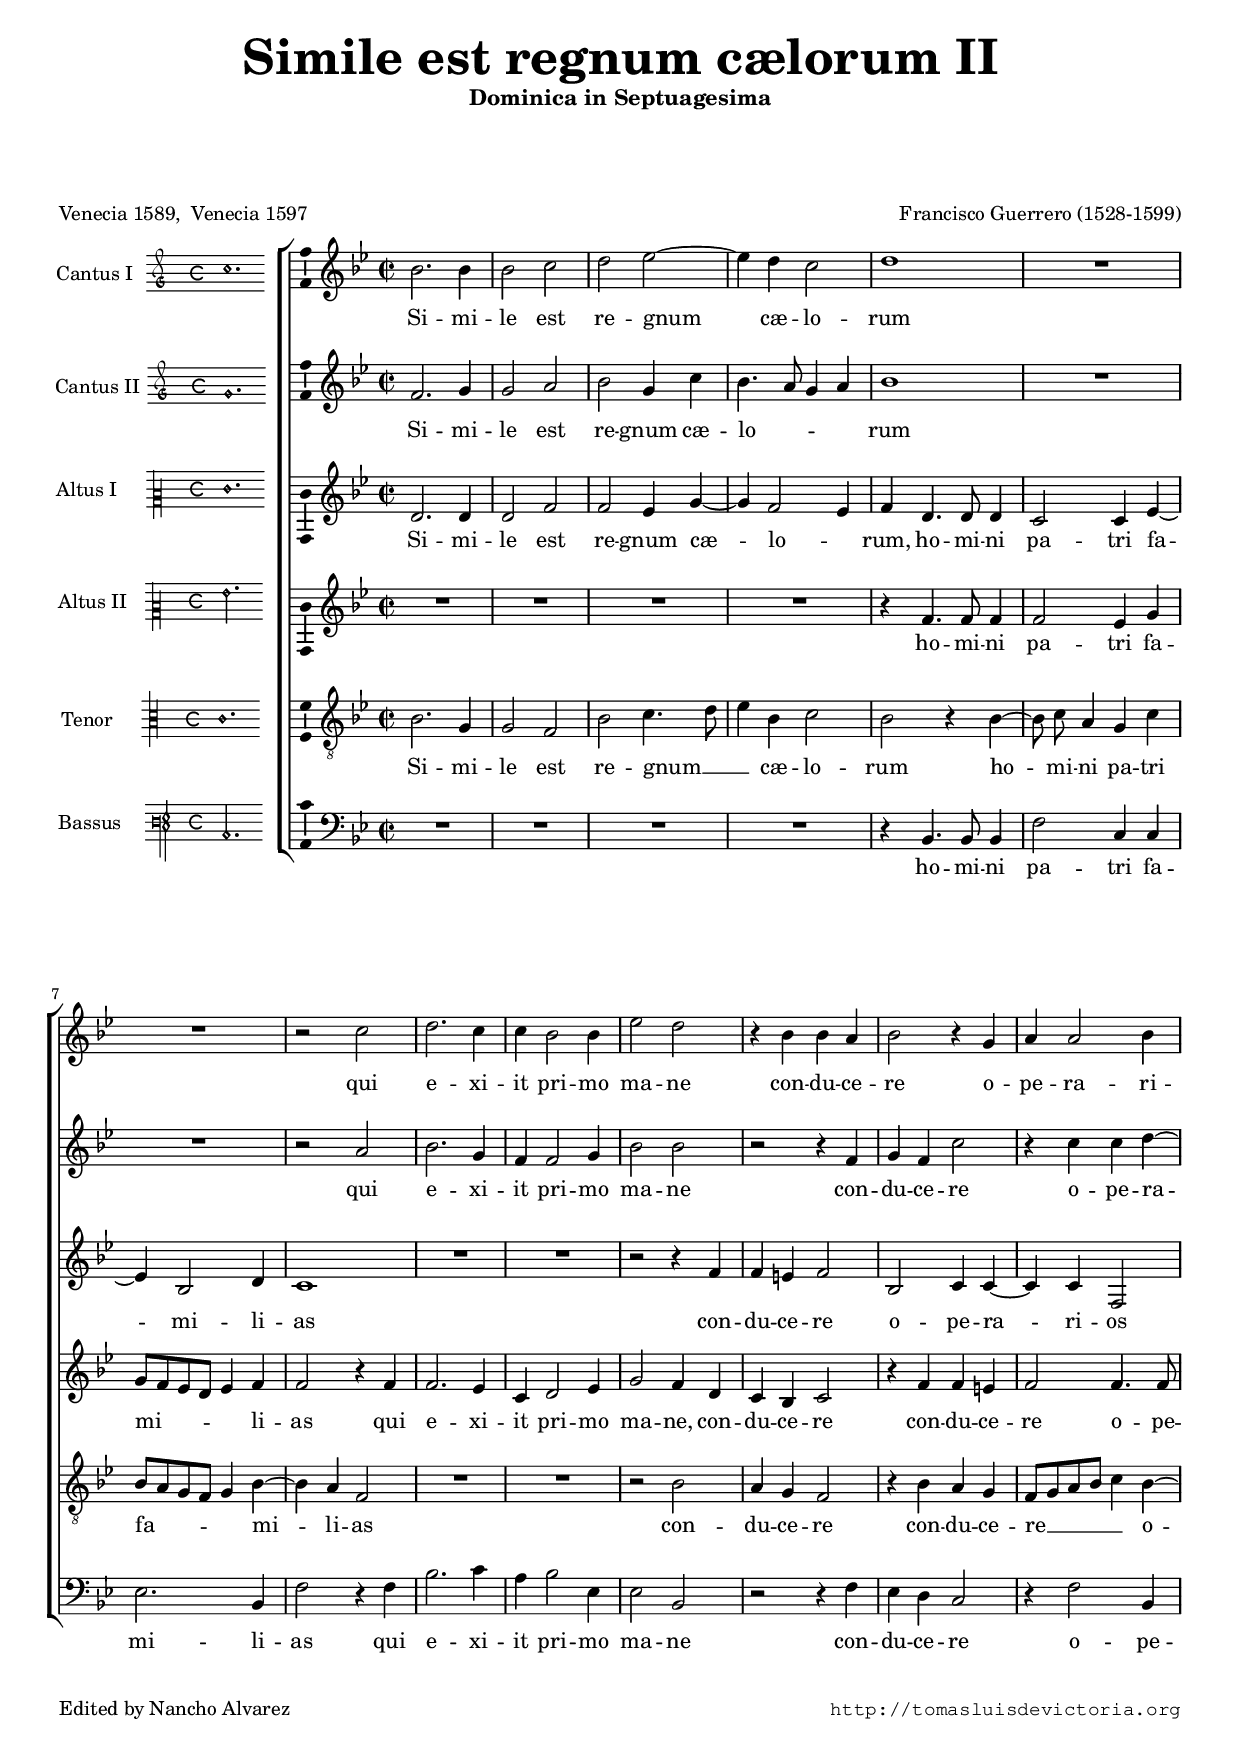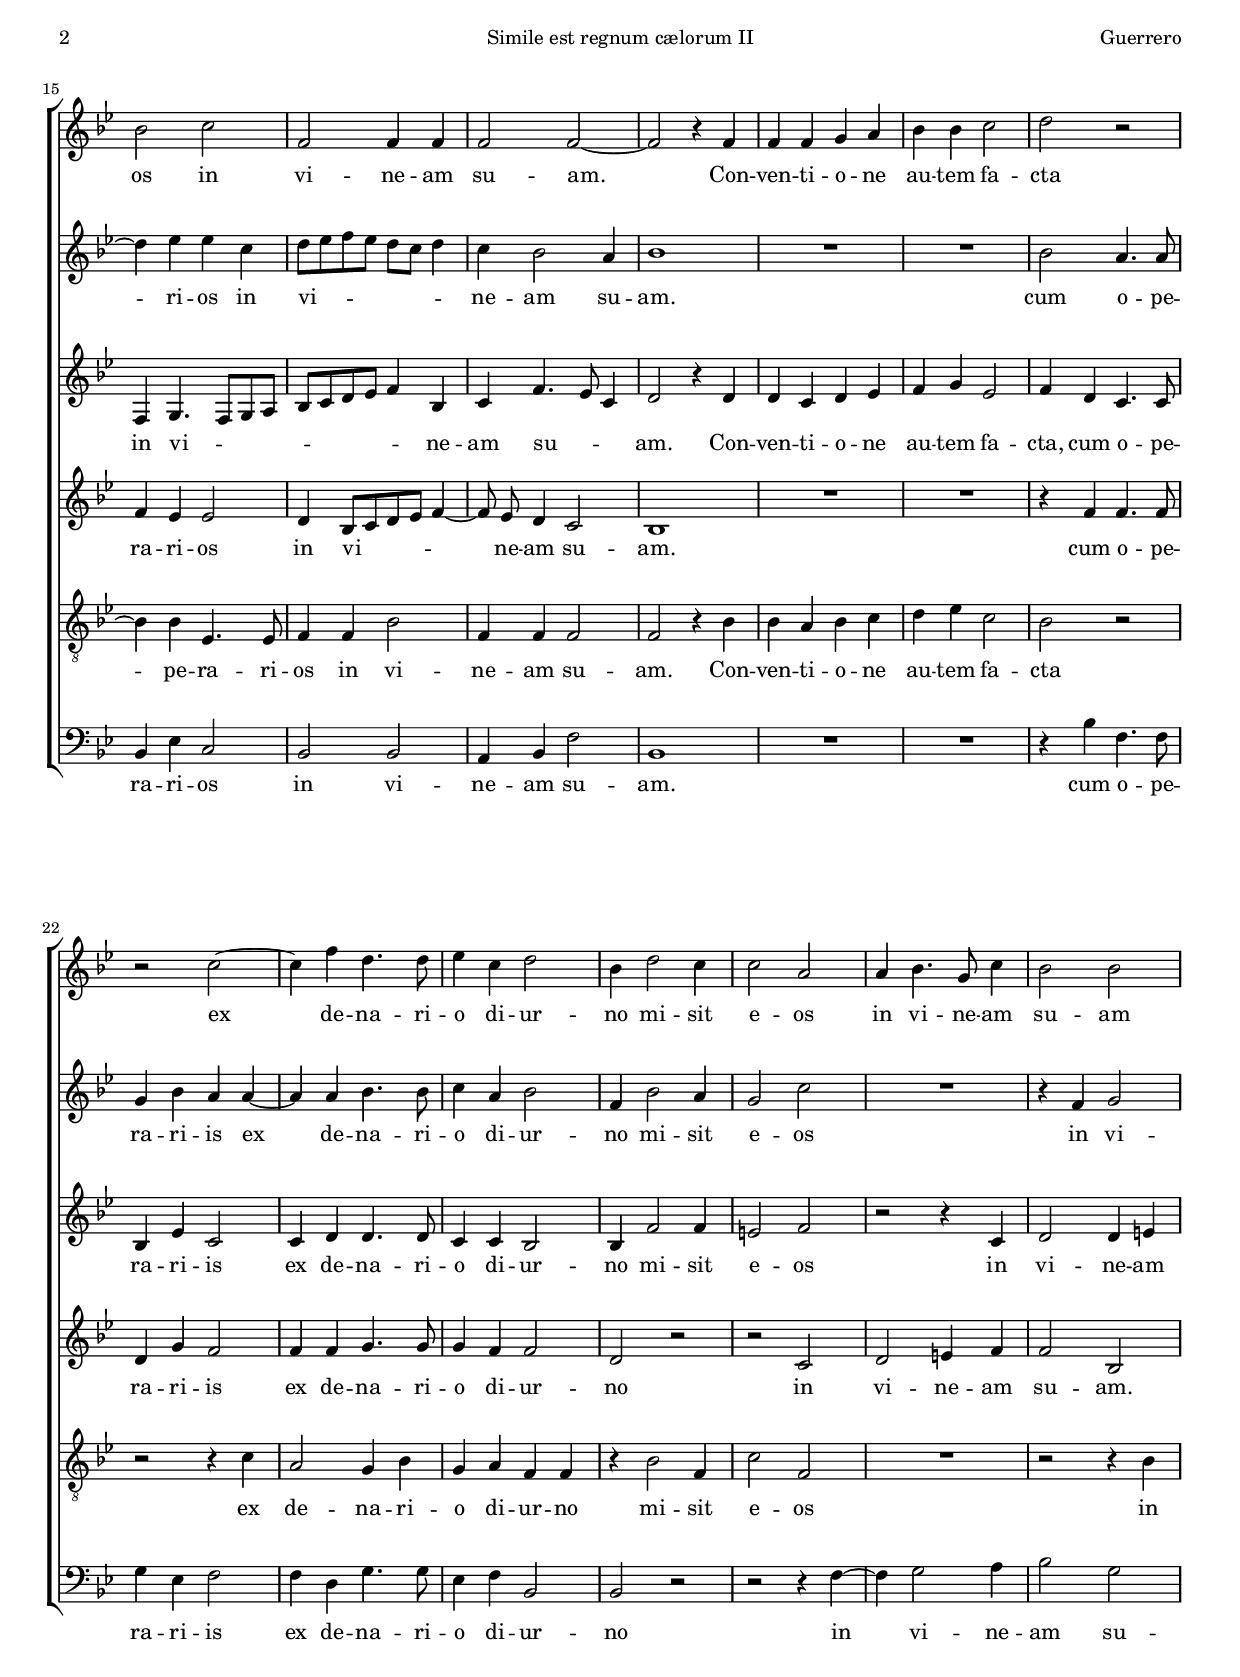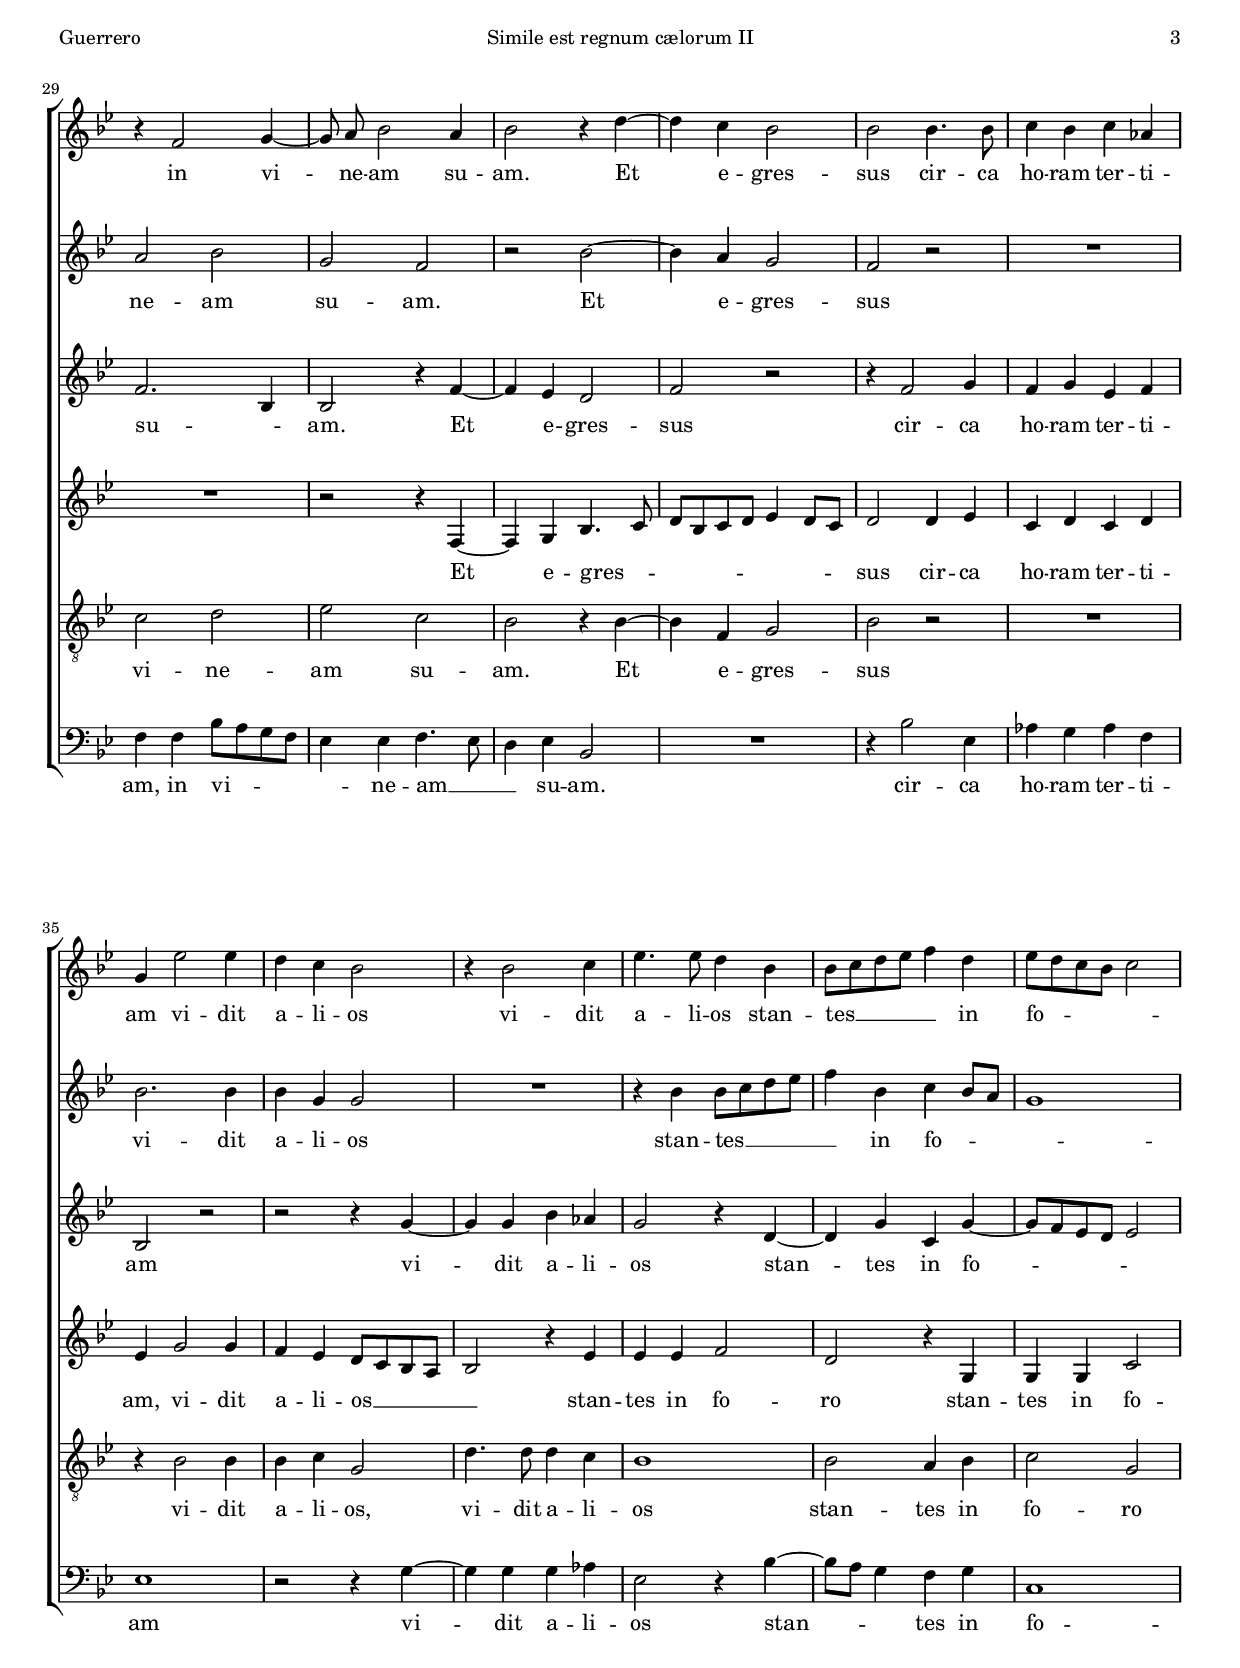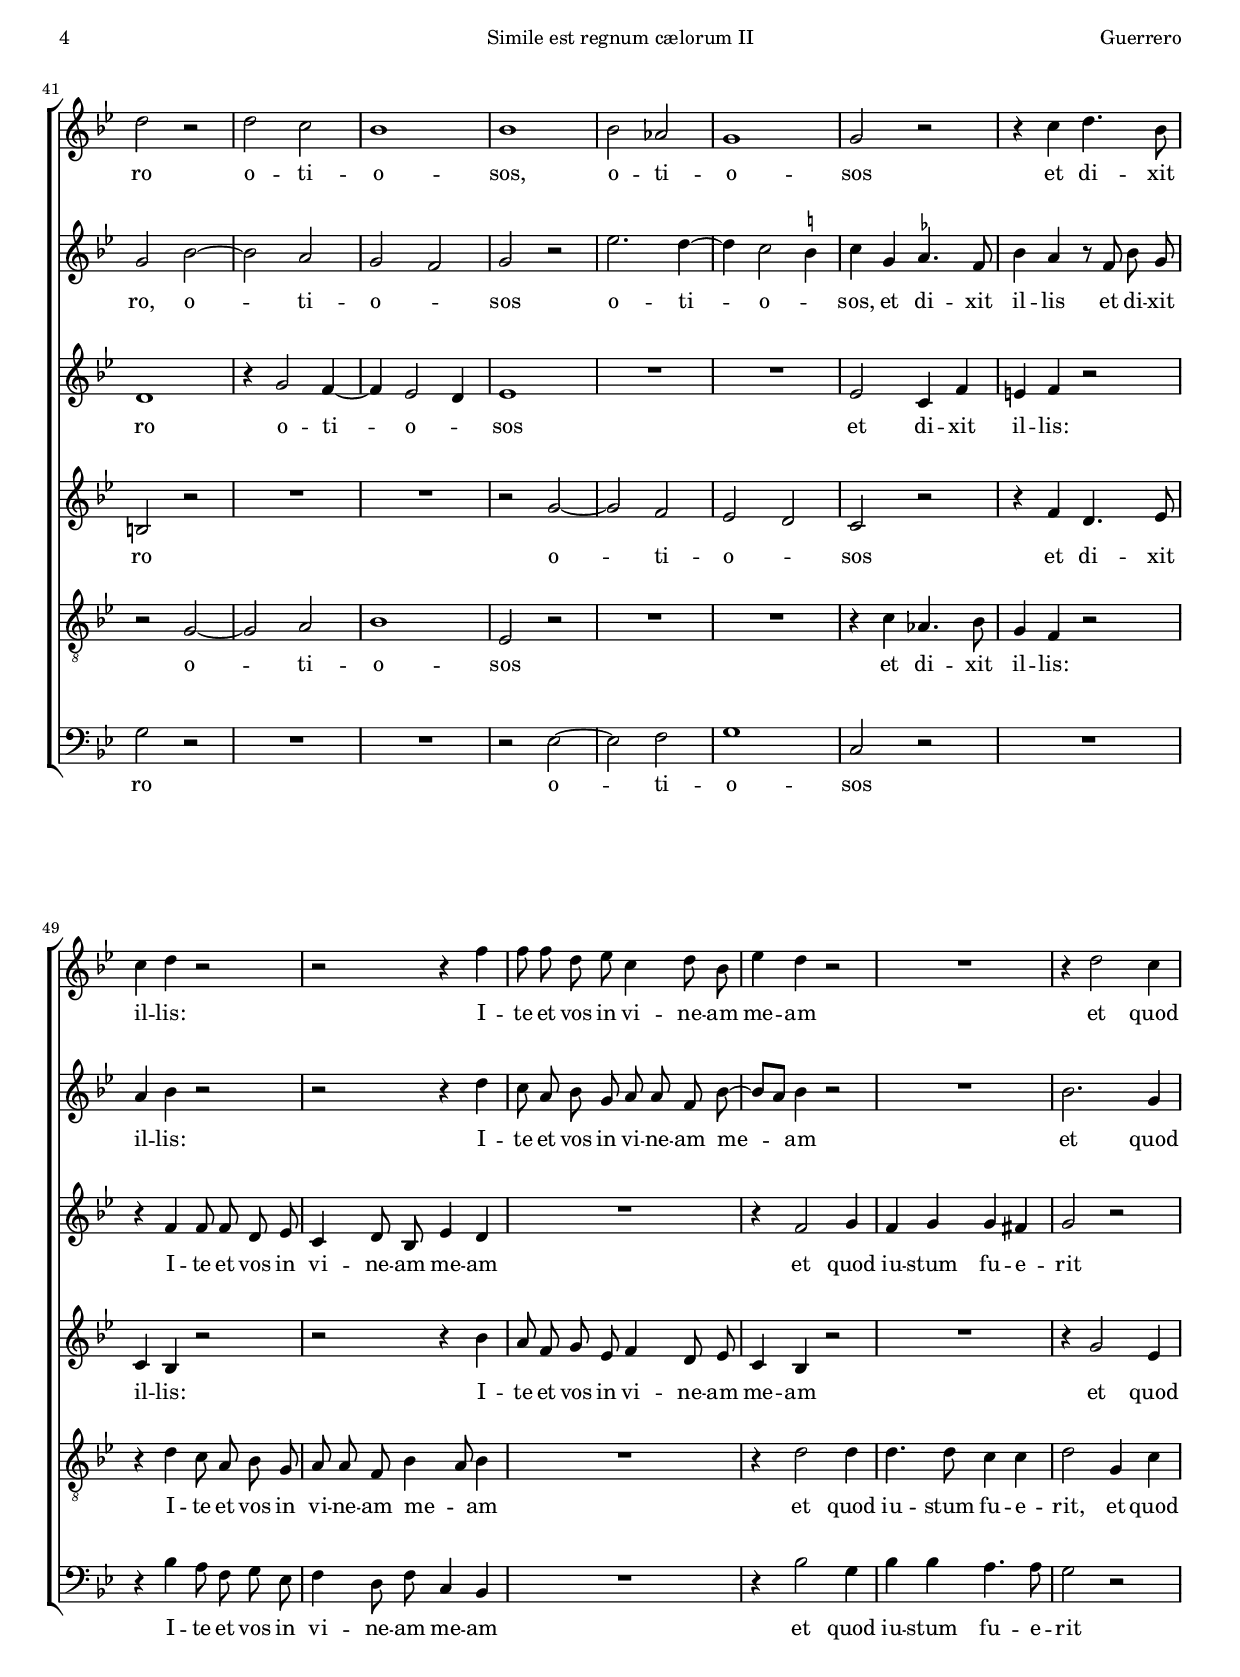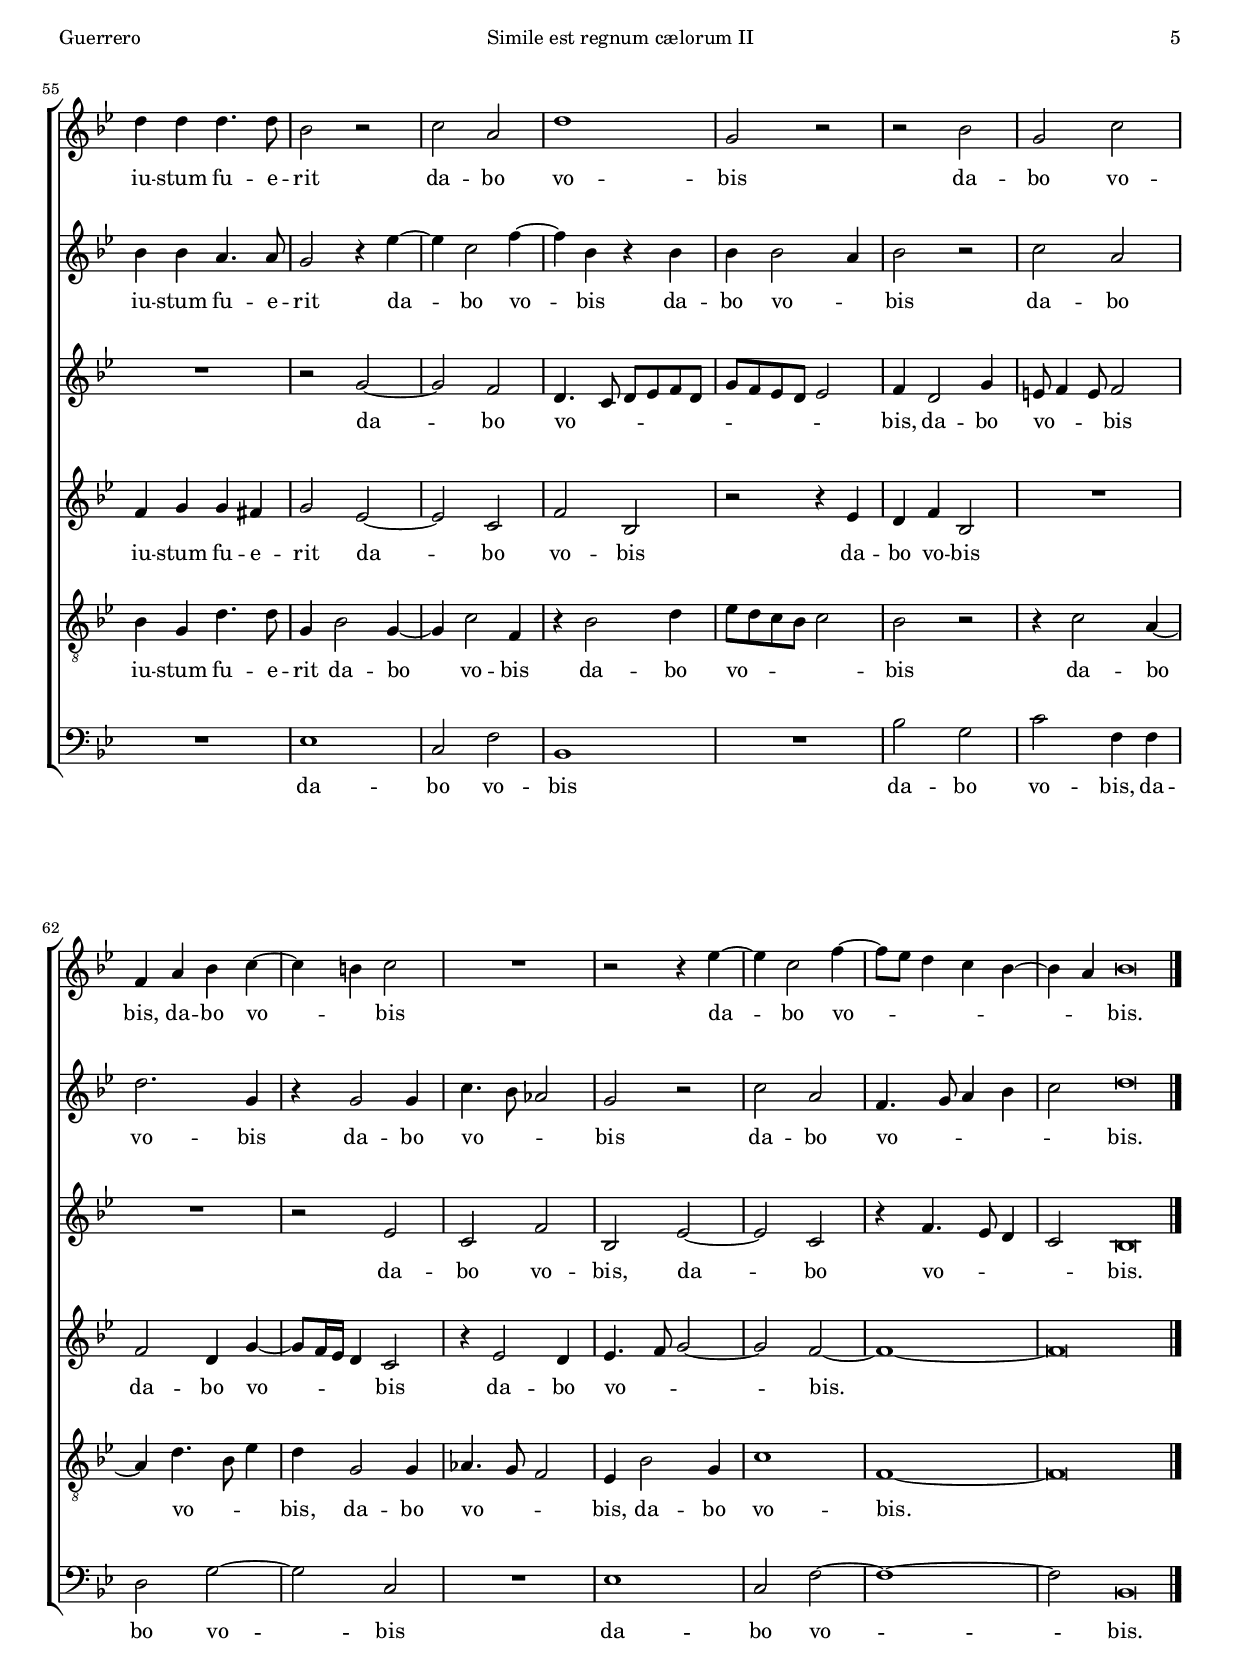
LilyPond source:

\version "2.18.0"

#(set-default-paper-size "a4")
#(set-global-staff-size 17.0)
#(ly:set-option 'point-and-click #f)
%mobile -s12.5 -i2.8

italicas=\override LyricText.font-shape = #'italic
rectas=\override LyricText.font-shape = #'upright
ss=\once \set suggestAccidentals = ##t
incipitwidth = 20

htitle="Simile est regnum cælorum II"
hcomposer="Guerrero"

\header {
	title=\markup{\fontsize #4 "Simile est regnum cælorum II"}
	subtitle="Dominica in Septuagesima"
	subsubtitle=\markup{\null \vspace #3 }
	composer="Francisco Guerrero (1528-1599)"
        pdfauthor=\composer
	%opus="(-)"
	poet=\markup{"Venecia 1589,  Venecia 1597"}
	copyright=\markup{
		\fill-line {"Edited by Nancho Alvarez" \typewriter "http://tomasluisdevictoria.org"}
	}
%	tagline=""
}

global={\key c \major \time 2/2 \skip 1*68 \bar "|." }

cantus=\relative c''{
	c2. c4
	c2 d
	e f ~
	f4 e d2
	e1
	R1*2
	r2 d
	e2. d4
	d c2 c4
	f2 e
	r4 c c b
	c2 r4 a
	b b2 c4
	c2 d
	g,2 g4 g
	g2 g ~
	g r4 g
	g g a b
	c c d2
	e r
	r d ~
	d4 g e4. e8
	f4 d e2
	c4 e2 d4
	d2 b
	b4 c4. a8 d4
	c2 c
	r4 g2 a4 ~
	a8 \noBeam b c2 b4
	c2 r4 e ~
	e d c2
	c2 c4. c8
	d4 c d bes
	a4 f'2 f4
	e d c2
	r4 c2 d4
	f4. f8 e4 c
	c8 d e f g4 e
	f8 e d c d2
	e r
	e2 d
	c1
	c
	c2 bes
	a1
	a2 r
	r4 d e4. c8
	d4 e r2
	r2 r4 g
	\set autoBeaming = ##f
	g8 g e f d4 e8 c
	\set autoBeaming = ##t
	f4 e r2
	R1
	r4 e2 d4
	e e e4. e8
	c2 r2
	d2 b
	e1
	a,2 r
	r c
	a d
	g,4 b c d ~
	d4 cis d2
	R1
	r2 r4 f ~
	f4 d2 g4 ~
	g8 f e4 d c ~
	c b c\breve*1/4
}

cantusdos=\relative c''{
	g2. a4
	a2 b
	c2 a4 d
	c4. b8 a4 b
	c1
	R1*2
	r2 b
	c2. a4
	g g2 a4
	c2 c
	r2 r4 g
	a g d'2
	r4 d d e ~
	e f f d
	e8 f g f e d e4
	d c2 b4
	c1
	R1*2
	c2 b4. b8
	a4 c b b ~
	b b c4. c8
	d4 b c2
	g4 c2 b4
	a2 d
	R1
	r4 g, a2
	b c
	a g
	r2 c ~
	c4 b a2
	g r
	R1
	c2. c4 
	c a a2
	R1
	r4 c c8 d e f
	g4 c, d c8 b
	a1
	a2 c ~
	c b
	a g
	a r
	f'2. e4 ~
	e d2 \ss cis4
	d a \ss bes4. g8
	\set autoBeaming = ##f
	c4 b r8 g c a
	b4 c r2
	r2 r4 e
	d8 b c a b b g c ~
	\set autoBeaming = ##t
	c8 b c4 r2
	R1
	c2. a4
	c c b4. b8
	a2 r4 f' ~
	f4 d2 g4 ~
	g c, r4 c
	c c2 b4
	c2 r
	d2 b
	e2. a,4
	r4 a2 a4
	d4. c8 bes2
	a r
	d2 b
	g4. a8 b4 c
	d2 e\breve*1/4
}

altus=\relative c'{
	e2. e4
	e2 g
	g2 f4 a ~
	a g2 f4
	g4 e4. e8 e4
	d2 d4 f ~
	f c2 e4
	d1
	R1*2
	r2 r4 g
	g4 fis g2
	c,2 d4 d ~
	d d g,2
	g4 a4. g8 a b
	c d e f g4 c,
	d g4. f8 d4
	e2 r4 e
	e d e f
	g a f2
	g4 e d4. d8
	c4 f d2
	d4 e e4. e8
	d4 d c2
	c4 g'2 g4
	fis2 g
	r2 r4 d
	e2 e4 fis
	g2. c,4
	c2 r4 g' ~
	g4 f e2
	g2 r
	r4 g2 a4
	g a f g
	c,2 r
	r r4 a' ~
	a4 a c bes
	a2 r4 e ~
	e a d, a' ~
	a8 g f e f2
	e1
	r4 a2 g4 ~
	g f2 e4
	f1
	R1*2
	f2 d4 g
	fis g r2
	\set autoBeaming = ##f
	r4 g g8 g e f
	d4 e8 c f4 e
	R1
	\set autoBeaming = ##t
	r4 g2 a4
	g a a gis
	a2 r
	R1
	r2 a ~
	a g
	e4. d8 e f g e
	a g f e f2
	g4 e2 a4
	fis8 g4 fis8 g2
	R1
	r2 f
	d g
	c, f ~
	f d
	r4 g4. f8 e4
	d2 c\breve*1/4
}

altusdos=\relative c''{
	R1*4
	r4 g4. g8 g4
	g2 f4 a
	a8 g f e f4 g
	g2 r4 g
	g2. f4
	d e2 f4
	a2 g4 e
	d4 c d2
	r4 g g fis
	g2 g4. g8
	g4 f f2
	e4 c8[ d e f] g4 ~
	g8 \noBeam f e4 d2
	c1
	R1*2
	r4 g' g4. g8
	e4 a g2
	g4 g a4. a8
	a4 g g2
	e r
	r d
	e fis4 g
	g2 c,
	R1
	r2 r4 g ~
	g a c4. d8
	e c d e f4 e8 d
	e2 e4 f
	d e d e
	f a2 a4
	g f e8 d c b
	c2 r4 f
	f f g2
	e r4 a,
	a a d2
	cis r
	R1*2
	r2 a' ~
	a g 
	f e
	d r
	r4 g e4. f8
	d4 c r2
	r2 r4 c'
	\set autoBeaming = ##f
	b8 g a f g4 e8 f
	\set autoBeaming = ##t
	d4 c r2
	R1
	r4 a'2 f4
	g4 a a gis
	a2 f ~
	f d
	g c,
	r2 r4 f
	e g c,2
	R1
	g'2 e4 a ~
	a8 g16 f e4 d2
	r4 f2 e4
	f4. g8 a2 ~
	a g ~
	g1 ~
	g\breve*1/2
}

tenor=\relative c'{
	c2. a4
	a2 g
	c2 d4. e8
	f4 c d2
	c r4 c ~
	c8 \noBeam d b4 a d
	c8 b a g a4 c ~
	c b g2
	R1*2
	r2 c
	b4 a g2
	r4 c b a
	g8 a b c d4 c ~
	c c f,4. f8
	g4 g c2
	g4 g g2
	g2 r4 c
	c b c d
	e f d2
	c r
	r r4 d
	b2 a4 c
	a b g g
	r4 c2 g4
	d'2 g,
	R1
	r2 r4 c
	d2 e
	f d
	c r4 c ~
	c g a2
	c r
	R1
	r4 c2 c4
	c d a2
	e'4. e8 e4 d
	c1
	c2 b4 c
	d2 a
	r a ~
	a b 
	c1
	f,2 r
	R1*2
	r4 d' bes4. c8
	a4 g r2
	\set autoBeaming = ##f
	r4 e' d8 b c a
	b b g c4 b8 c4
	R1
	\set autoBeaming = ##t
	r4 e2 e4
	e4. e8 d4 d
	e2 a,4 d
	c a e'4. e8
	a,4 c2 a4 ~
	a d2 g,4
	r4 c2 e4
	f8 e d c d2
	c r
	r4 d2 b4 ~
	b e4. c8 f4
	e4 a,2 a4
	bes4. a8 g2
	f4 c'2 a4
	d1
	g,1 ~
	g\breve*1/2
}

bassus=\relative c{
	R1*4
	r4 c4. c8 c4
	g'2 d4 d
	f2. c4
	g'2 r4 g
	c2. d4
	b4 c2 f,4
	f2 c
	r2 r4 g'
	f e d2
	r4 g2 c,4
	c f d2
	c c
	b4 c g'2
	c,1
	R1*2
	r4 c' g4. g8 
	a4 f g2
	g4 e a4. a8
	f4 g c,2
	c r
	r r4 g' ~
	g a2 b4
	c2 a
	g4 g c8 b a g
	f4 f g4. f8
	e4 f c2
	R1
	r4 c'2 f,4
	bes a bes g
	f1
	r2 r4 a ~
	a4 a a bes
	f2 r4 c' ~
	c8 b a4 g a
	d,1
	a'2 r
	R1*2
	r2 f ~
	f g
	a1
	d,2 r
	R1
	\set autoBeaming = ##f
	r4 c' b8 g a f
	g4 e8 g d4 c
	\set autoBeaming = ##f
	R1
	r4 c'2 a4
	c c b4. b8
	a2 r
	R1
	f1
	d2 g
	c,1
	R1
	c'2 a
	d g,4 g
	e2 a ~
	a d,
	R1
	f1
	d2 g ~
	g1 ~
	g2 c,\breve*1/4
}

textocantus=\lyricmode{
Si -- mi -- le est re -- gnum cæ -- lo -- rum
qui e -- xi -- it pri -- mo ma -- ne
con -- du -- ce -- re o -- pe -- ra -- ri -- os
in vi -- ne -- am su -- am.
Con -- ven -- ti -- o -- ne au -- tem fa -- cta
ex de -- na -- ri -- o di -- ur -- no mi -- sit e -- os
in vi -- ne -- am su -- am
in vi -- ne -- am su -- am.
Et e -- gres -- sus cir -- ca ho -- ram ter -- ti -- am
vi -- dit a -- li -- os
vi -- dit a -- li -- os stan -- tes __ _ _ _ _ in fo -- _ _ _ _ ro
o -- ti -- o -- sos,
o -- ti -- o -- sos
et di -- xit il -- lis:
I -- te et vos in vi -- ne -- am me -- am
et quod iu -- stum fu -- e -- rit
da -- bo vo -- bis
da -- bo vo -- bis,
da -- bo vo -- _ bis
da -- bo vo -- _ _ _ _ _ bis.
}

textocantusdos=\lyricmode{
Si -- mi -- le est re -- gnum cæ -- lo -- _ _ _ rum
qui e -- xi -- it pri -- mo ma -- ne
con -- du -- ce -- re
o -- pe -- ra -- ri -- os in vi -- _ _ _ _ _ _ ne -- am su -- am.
cum o -- pe -- ra -- ri -- is ex de -- na -- ri -- o di -- ur -- no mi -- sit e -- os
in vi -- ne -- am su -- am.
Et e -- gres -- sus
vi -- dit a -- li -- os stan -- tes __ _ _ _ _ in fo -- _ _ _ ro,
o -- ti -- o -- _ sos
o -- ti -- o -- _ sos,
et di -- xit il -- lis
et di -- xit il -- lis:
I -- te et vos in vi -- ne -- am me -- _ am
et quod iu -- stum fu -- e -- rit
da -- bo vo -- bis
da -- bo vo -- _ bis
da -- bo vo -- bis
da -- bo vo -- _ _ bis
da -- bo vo -- _ _ _ _ bis.
}

textoaltus=\lyricmode{
Si -- mi -- le est re -- gnum cæ -- lo -- _ rum,
ho -- mi -- ni pa -- tri fa -- mi -- li -- as
con -- du -- ce -- re o -- pe -- ra -- ri -- os
in vi -- _ _ _ _ _ _ _ _ ne -- am su -- _ _ am.
Con -- ven -- ti -- o -- ne au -- tem fa -- cta,
cum o -- pe -- ra -- ri -- is ex de -- na -- ri -- o di -- ur -- no mi -- sit e -- os
in vi -- ne -- am su -- _ am.
Et e -- gres -- sus cir -- ca ho -- ram ter -- ti -- am
vi -- dit a -- li -- os
stan -- tes in fo -- _ _ _ _ ro
o -- ti -- o -- _ sos
et di -- xit il -- lis:
I -- te et vos in vi -- ne -- am me -- am
et quod iu -- stum fu -- e -- rit
da -- bo vo -- _ _ _ _ _ _ _ _ _ _ bis,
da -- bo vo -- _ _ bis
da -- bo vo -- bis, da -- bo vo -- _ _ _ bis.
}

textoaltusdos=\lyricmode{
ho -- mi -- ni pa -- tri fa -- mi -- _ _ _ _ li -- as
qui e -- xi -- it pri -- mo ma -- ne,
con -- du -- ce -- re 
con -- du -- ce -- re o -- pe -- ra -- ri -- os
in vi -- _ _ _ _ ne -- am su -- am.
cum o -- pe -- ra -- ri -- is
ex de -- na -- ri -- o di -- ur -- no
in vi -- ne -- am su -- am.
Et e -- gres -- _ _ _ _ _ _ _ _ sus cir -- ca ho -- ram ter -- ti -- am,
vi -- dit a -- li -- os __ _ _ _ _
stan -- tes in fo -- ro
stan -- tes in fo -- ro
o -- ti -- o -- _ sos
et di -- xit il -- lis:
I -- te et vos in vi -- ne -- am me -- am
et quod iu -- stum fu -- e -- rit da -- bo vo -- bis
da -- bo vo -- bis
da -- bo vo -- _ _ _ bis
da -- bo vo -- _ _ bis.
}

textotenor=\lyricmode{
Si -- mi -- le est re -- gnum __ _ _ cæ -- lo -- rum
ho -- mi -- ni pa -- tri fa -- _ _ _ _ mi -- li -- as
con -- du -- ce -- re
con -- du -- ce -- re __ _ _ _ _ o -- pe -- ra -- ri -- os
in vi -- ne -- am su -- am.
Con -- ven -- ti -- o -- ne au -- tem fa -- cta
ex de -- na -- ri -- o di -- ur -- no
mi -- sit e -- os
in vi -- ne -- am su -- am.
Et e -- gres -- sus
vi -- dit a -- li -- os,
vi -- dit a -- li -- os
stan -- tes in fo -- ro
o -- ti -- o -- sos
et di -- xit il -- lis:
I -- te et vos in vi -- ne -- am me -- _ am 
et quod iu -- stum fu -- e -- rit,
et quod iu -- stum fu -- e -- rit da -- bo vo -- bis
da -- bo vo -- _ _ _ _ bis
da -- bo vo -- _ _ bis,
da -- bo vo -- _ _ bis,
da -- bo vo -- bis.
}

textobassus=\lyricmode{
ho -- mi -- ni pa -- tri fa -- mi -- li -- as
qui e -- xi -- it pri -- mo ma -- ne
con -- du -- ce -- re
o -- pe -- ra -- ri -- os 
in vi -- ne -- am su -- am.
cum o -- pe -- ra -- ri -- is ex de -- na -- ri -- o di -- ur -- no
in vi -- ne -- am su -- am,
in vi -- _ _ _ _ ne -- am __ _ _ su -- am.
cir -- ca ho -- ram ter -- ti -- am
vi -- dit a -- li -- os
stan -- _ _ tes in fo -- ro
o -- ti -- o -- sos
I -- te et vos in vi -- ne -- am me -- am
et quod iu -- stum fu -- e -- rit
da -- bo vo -- bis
da -- bo vo -- bis,
da -- bo vo -- bis
da -- bo vo -- bis.
}

incipitcantus=\markup{
	\score{
		{ 
		\set Staff.instrumentName="Cantus I  "
		\override NoteHead.style = #'neomensural
		\override Rest.style = #'neomensural
		\override Staff.TimeSignature.style = #'neomensural
		\cadenzaOn 
		\clef "petrucci-g"
		\key c \major
		\time 4/4
		c''1.
		} 
	\layout {
		\context {\Voice
			\remove Ligature_bracket_engraver
			\consists Mensural_ligature_engraver
		}
		line-width=\incipitwidth
		indent = 0
	}
	}
}

incipitcantusdos=\markup{
	\score{
		{ 
		\set Staff.instrumentName="Cantus II "
		\override NoteHead.style = #'neomensural
		\override Rest.style = #'neomensural
		\override Staff.TimeSignature.style = #'neomensural
		\cadenzaOn 
		\clef "petrucci-g"
		\key c \major
		\time 4/4
		g'1.
		} 
	\layout {
		\context {\Voice
			\remove Ligature_bracket_engraver
			\consists Mensural_ligature_engraver
		}
		line-width=\incipitwidth
		indent = 0
	}
	}
}

incipitaltus=\markup{
	\score{
		{ 
		\set Staff.instrumentName="Altus I     "
		\override NoteHead.style = #'neomensural
		\override Rest.style = #'neomensural
		\override Staff.TimeSignature.style = #'neomensural
		\cadenzaOn 
		\clef "petrucci-c2"
		\key c \major
		\time 4/4
		e'1.
		} 
	\layout {
		\context {\Voice
			\remove Ligature_bracket_engraver
			\consists Mensural_ligature_engraver
		}
		line-width=\incipitwidth
		indent = 0
	}
	}
}

incipitaltusdos=\markup{
	\score{
		{ 
		\set Staff.instrumentName="Altus II   "
		\override NoteHead.style = #'neomensural
		\override Rest.style = #'neomensural
		\override Staff.TimeSignature.style = #'neomensural
		\cadenzaOn 
		\clef "petrucci-c2"
		\key c \major
		\time 4/4
		g'2.
		} 
	\layout {
		\context {\Voice
			\remove Ligature_bracket_engraver
			\consists Mensural_ligature_engraver
		}
		line-width=\incipitwidth
		indent = 0
	}
	}
}

incipittenor=\markup{
	\score{
		{ 
		\set Staff.instrumentName="Tenor     "
		\override NoteHead.style = #'neomensural 
		\override Rest.style = #'neomensural
		\override Staff.TimeSignature.style = #'neomensural
		\cadenzaOn 
		\clef "petrucci-c3"
		\key c \major
		\time 4/4
		c'1.
		} 
	\layout {
		\context {\Voice
			\remove Ligature_bracket_engraver
			\consists Mensural_ligature_engraver
		}
		line-width=\incipitwidth
		indent=0
	}
	}
}

incipitbassus=\markup{
	\score{
		{ 
		\set Staff.instrumentName="Bassus    "
		\override NoteHead.style = #'neomensural 
		\override Rest.style = #'neomensural
		\override Staff.TimeSignature.style = #'neomensural
		\cadenzaOn 
		\clef "petrucci-f3"
		\key c \major
		\time 4/4
		c2.
		} 
	\layout {
		\context {\Voice
			\remove Ligature_bracket_engraver
			\consists Mensural_ligature_engraver
		}
		line-width=\incipitwidth
		indent=0
	}
	}
}



\score {\transpose c' bes{
\new ChoirStaff<<

	\new Staff <<\global
	\new Voice="v1" {
		\set Staff.instrumentName=\incipitcantus
		\clef "treble"
		\cantus }
	\new Lyrics \lyricsto "v1" {\textocantus }
	>>
	
	\new Staff <<\global
	\new Voice="v5" {
		\set Staff.instrumentName=\incipitcantusdos
		\clef "treble"
		\cantusdos }
	\new Lyrics \lyricsto "v5" {\textocantusdos }
	>>

	\new Staff <<\global
	\new Voice="v2" {
		\set Staff.instrumentName=\incipitaltus
		\clef "treble"
		\altus }
	\new Lyrics \lyricsto "v2" {\textoaltus }
	>>
	
	\new Staff <<\global
	\new Voice="v6" {
		\set Staff.instrumentName=\incipitaltusdos
		\clef "treble"
		\altusdos }
	\new Lyrics \lyricsto "v6" {\textoaltusdos }
	>>
	
	\new Staff <<\global
	\new Voice="v3" {
		\set Staff.instrumentName=\incipittenor
		\clef "G_8"
		\tenor }
	\new Lyrics \lyricsto "v3" {\textotenor }
	>>

	\new Staff <<\global
	\new Voice="v4" {
		\set Staff.instrumentName=\incipitbassus
		\clef "bass"
		\bassus }
	\new Lyrics \lyricsto "v4" {\textobassus }
	>>
	
>>

	}%transpose

\layout{ 
	\context {\Lyrics 
		\override VerticalAxisGroup.staff-affinity = #UP
		\override VerticalAxisGroup.nonstaff-relatedstaff-spacing =
			#'((basic-distance . 0) (minimum-distance . 0) (padding . 1))
		\override LyricText.font-size = #1.2
		\override LyricHyphen.minimum-distance = #0.5
	}
	\context {\Score 
		tempoHideNote = ##t
		\override BarNumber.padding = #2 
	}
	\context {\Voice 
		%melismaBusyProperties = #'()
		%autoBeaming = ##f
	}
	\context {\Staff 
                %\RemoveEmptyStaves
                %\override VerticalAxisGroup.remove-first = ##t
		\override VerticalAxisGroup.staff-staff-spacing =
			#'((basic-distance . 11) (minimum-distance . 0) (padding . 1))
		\consists Ambitus_engraver 
		\override LigatureBracket.padding = #1
	}
}

%\midi { \mtempo }

}


\paper{
	evenHeaderMarkup=\markup  \fill-line { \fromproperty #'page:page-number-string \htitle \hcomposer }
	oddHeaderMarkup= \markup  \fill-line { \on-the-fly #not-first-page \hcomposer \on-the-fly #not-first-page \htitle \on-the-fly #not-first-page \fromproperty #'page:page-number-string }
	%system-count=20
	%page-count = 8
	ragged-last-bottom = ##f
	indent=3.9\cm
	system-system-spacing =
	#'((basic-distance . 20) (minimum-distance . 0) (padding . 5))
	top-system-spacing = % header
	#'((basic-distance . 9) (minimum-distance . 0) (padding . 0))
	last-bottom-spacing = % footer
	#'((basic-distance . 12) (minimum-distance . 0) (padding . 0))
	markup-system-spacing.padding = #1.5
}
